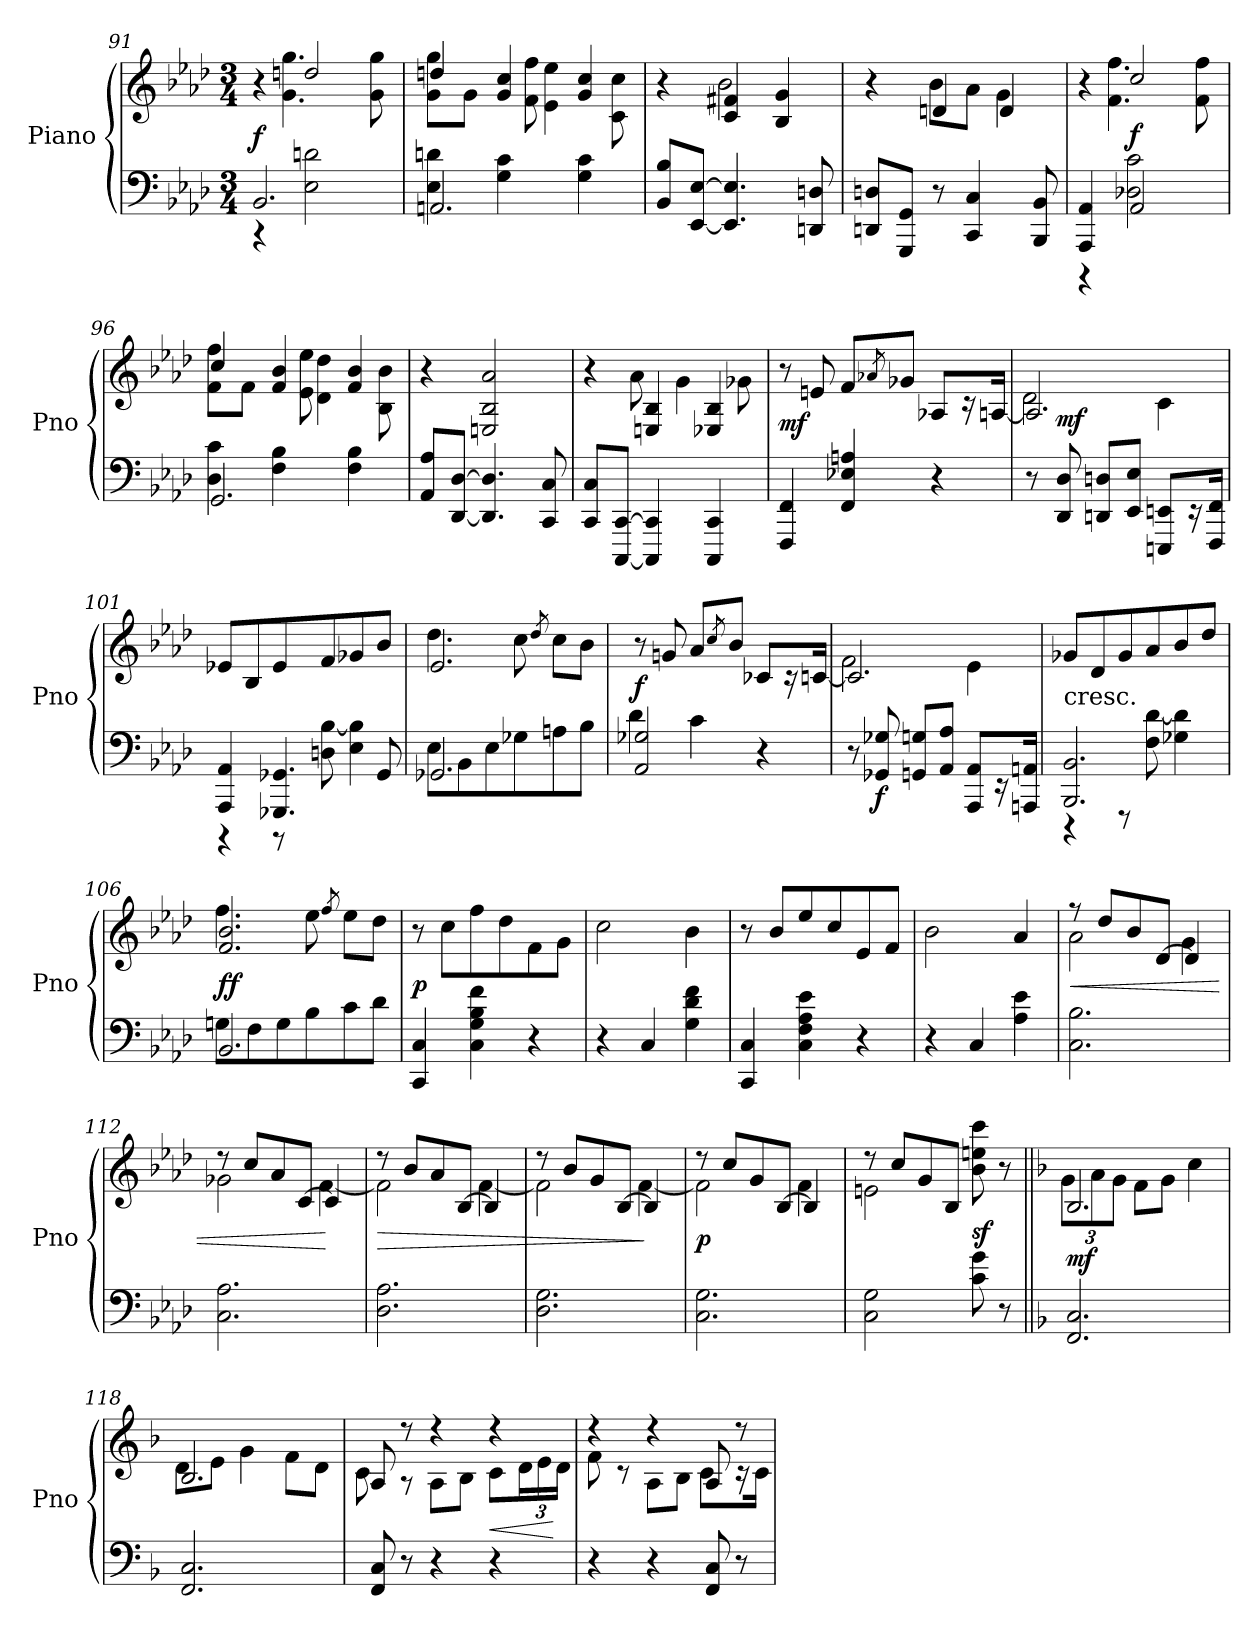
**kern	**kern	**dynam
*part1	*part1	*part1
*staff2	*staff1	*staff1/2
*I"Piano	*	*
*I'Pno	*	*
*clefF4	*clefG2	*
*k[b-e-a-d-]	*k[b-e-a-d-]	*
*f:	*f:	*
*M3/4	*M3/4	*
=91	=91	=91
*^	*^	*
2.BB-	4r	4r	4ryy	f
.	2E- 2dn	2ddn	4.g 4.gg	.
.	.	.	8g 8gg	.
=92	=92	=92	=92	=92
2.AAn	4E- 4dn	4ddn	8g 8ggL	.
.	.	.	8gJ	.
.	4G 4c	4g 4cc	8f 8ff	.
.	.	.	4e- 4ee-	.
.	4G 4c	4g 4cc	.	.
.	.	.	8c 8cc	.
*v	*v	*	*	*
=93	=93	=93	=93
8BB- 8B-L	4r	4ryy	.
[8EE- [8E-J	.	.	.
4.EE-] 4.E-]	4c 4f#X	2b-	.
.	4B- 4g	.	.
8DDn 8Dn	.	.	.
=94	=94	=94	=94
8DDn 8DnL	4r	4ryy	.
8GGG 8GGJ	.	.	.
8r	4dn	8b-L	.
4CC 4C	.	8a-J	.
.	4d	4g	.
8BBB- 8BB-	.	.	.
=95	=95	=95	=95
*^	*	*	*
4AAA- 4AA-	4r	4r	4ryy	.
2AA-	2D-X 2c	2cc	4.f 4.ff	f
.	.	.	8f 8ff	.
=96	=96	=96	=96	=96
2.GG	4D- 4c	4cc	8f 8ffL	.
.	.	.	8fJ	.
.	4F 4B-	4f 4b-	8e- 8ee-	.
.	.	.	4d- 4dd-	.
.	4F 4B-	4f 4b-	.	.
.	.	.	8B- 8b-	.
*v	*v	*	*	*
*	*v	*v	*
=97	=97	=97
8AA- 8A-L	4r	.
[8DD- [8D-J	.	.
4.DD-] 4.D-]	2En 2B- 2a-	.
8CC 8C	.	.
=98	=98	=98
*	*^	*
8CC 8CL	4r	4ryy	.
[8CCC [8CCJ	.	.	.
4CCC] 4CC]	4En 4B-	8a-	.
.	.	4g	.
4CCC 4CC	4E-X 4B-	.	.
.	.	8g-X	.
*	*v	*v	*
=99	=99	=99
4FFF 4FF	8r	mf
.	8en	.
4FF 4E-X 4An	8fL	.
.	8qa-X	.
.	8g-XJ	.
4r	8A-XL	.
.	16r	.
.	[16AnJk	.
=100	=100	=100
*	*^	*
*	*	*^	*
8r	2.A]	2d-	8ryy	.
8DD- 8D-	.	.	2ryy	mf
8DDn 8DnL	.	.	.	.
8EE- 8E-J	.	.	.	.
8EEEn 8EEnL	.	4c	.	.
16r	.	.	8ryy	.
16FFF 16FFJk	.	.	.	.
=101	=101	=101	=101	=101
*^	*	*	*	*
!	!	!LO:TX:c:t=cresc.	!	!	!
*	*	*v	*v	*v	*
4AAA- 4AA-	4r	8e-XL	.
.	.	8B-	.
4.GGG-X 4.GG-X	8r	8e-	.
.	8Dn [8B-	8f	.
.	4E- 4B-]	8g-X	.
8GG-	.	8b-J	.
=102	=102	=102	=102
*	*	*^	*
2.GG-X	8E-L	2.e-	4.dd-	.
.	8BB-	.	.	.
.	8E-	.	.	.
.	8G-X	.	8cc	.
.	.	.	8qdd-	.
.	8An	.	8ccL	.
.	8B-J	.	8b-J	.
*	*	*v	*v	*
=103	=103	=103	=103
2AA- 2G-X	4d-	8r	f
.	.	8gn	.
.	4c	8a-L	.
.	.	8qcc	.
.	.	8b-J	.
4r	4ryy	8c-XL	.
.	.	16r	.
.	.	[16cnJk	.
*v	*v	*	*
=104	=104	=104
*	*^	*
8r	2.c]	2f	.
!	!	!	!LO:DY:b=2
8GG-X 8G-X	.	.	f
8GGn/ 8Gn/L	.	.	.
8AA- 8A-J	.	.	.
8AAA- 8AA-L	.	4e-	.
16r	.	.	.
16AAAn 16AAnJk	.	.	.
*	*v	*v	*
=105	=105	=105
*^	*	*
!	!	!LO:TX:c:t=cresc.	!
2.BBB- 2.BB-	4r	8g-XL	.
.	.	8d-	.
.	8r	8g-	.
.	8F [8d-	8a-	.
.	4G-X 4d-]	8b-	.
.	.	8dd-J	.
=106	=106	=106	=106
*	*	*^	*
2.BB-	8GnL	2.f 2.b-	4.ff	ff
.	8F	.	.	.
.	8G	.	.	.
.	8B-	.	8ee-	.
.	.	.	8qff	.
.	8c	.	8ee-L	.
.	8d-J	.	8dd-J	.
*v	*v	*	*	*
*	*v	*v	*
=107	=107	=107
4CC 4C	8r	p
.	8ccL	.
4C 4G 4B- 4f	8ff	.
.	8dd-	.
4r	8f	.
.	8gJ	.
=108	=108	=108
4r	2cc	.
4C	.	.
4G 4d- 4f	4b-	.
=109	=109	=109
4CC 4C	8r	.
.	8b-L	.
4C 4F 4A- 4e-	8ee-	.
.	8cc	.
4r	8e-	.
.	8fJ	.
=110	=110	=110
4r	2b-	.
4C	.	.
4A- 4e-	4a-	.
=111	=111	=111
*	*^	*
2.C 2.B-	8r	2a-	<
.	8dd-L	.	.
.	8b-	.	.
.	[8d-J	.	.
.	4d-]	4g	.
=112	=112	=112	=112
2.C 2.A-	8r	2g-X	.
.	8ccL	.	.
.	8a-	.	.
.	[8cJ	.	.
.	4c]	[4f	[
=113	=113	=113	=113
2.D- 2.A-	8r	2f]	>
.	8b-L	.	.
.	8a-	.	.
.	[8B-J	.	.
.	4B-]	[4f	.
=114	=114	=114	=114
2.D- 2.G	8r	2f]	.
.	8b-L	.	.
.	8g	.	.
.	[8B-J	.	.
.	4B-]	[4f	]
=115	=115	=115	=115
2.C 2.G	8r	2f]	p
.	8ccL	.	.
.	8g	.	.
.	[8B-J	.	.
.	4B-]	4f	.
=116	=116	=116	=116
2C 2G	8r	2en	.
.	8ccL	.	.
.	8g	.	.
.	8B-J	.	.
8c 8g	8b- 8een 8ccc	4ryy	sf
8r	8r	.	.
=117||	=117||	=117||	=117||
*k[b-]	*k[b-]	*	*
2.FF 2.C	2.B-	12gL	mf
.	.	12a	.
.	.	12gJ	.
.	.	8fL	.
.	.	8gJ	.
.	.	4cc	.
=118	=118	=118	=118
2.FF 2.C	2.B-	8dL	.
.	.	8eJ	.
.	.	4g	.
.	.	8fL	.
.	.	8dJ	.
=119	=119	=119	=119
8FF 8C	8A	8c	.
8r	8r	8r	.
4r	4r	8AL	.
.	.	8B-J	.
4r	4r	8cL	<
.	.	24dL	.
.	.	24e	.
.	.	24dJJ	[
=120	=120	=120	=120
4r	4r	8f	.
.	.	8r	.
4r	4r	8AL	.
.	.	8B-J	.
8FF 8C	8A	8cL	.
8r	8r	16r	.
.	.	16cJk	.
*	*v	*v	*
=	=	=
*-	*-	*-
